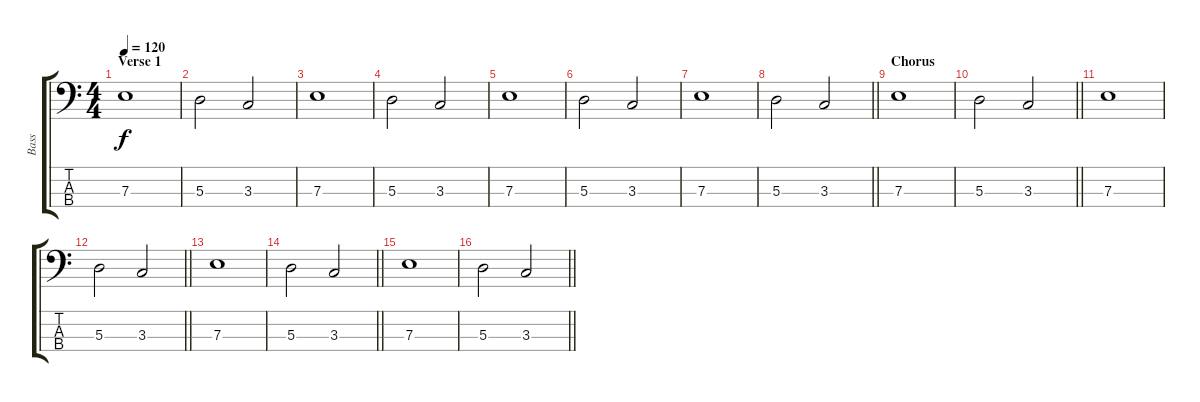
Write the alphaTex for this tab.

\track ("Bass" "Bass") {instrument electricbassfinger}
\staff {score tabs}
\tuning (G2 D2 A1 E1) {hide}
\ts (4 4)
\section ("" "Verse 1")
\tempo 120
\clef f4
\ks c
7.3.1{dy f} |
5.3.2 3.3.2 |
7.3.1 |
5.3.2 3.3.2 |
7.3.1 |
5.3.2 3.3.2 |
7.3.1 |
\barLineRight lightlight
5.3.2 3.3.2 |
\section ("" "Chorus")
7.3.1 |
\barLineRight lightlight
5.3.2 3.3.2 |
7.3.1 |
\barLineRight lightlight
5.3.2 3.3.2 |
7.3.1 |
\barLineRight lightlight
5.3.2 3.3.2 |
7.3.1 |
\barLineRight lightlight
5.3.2 3.3.2
